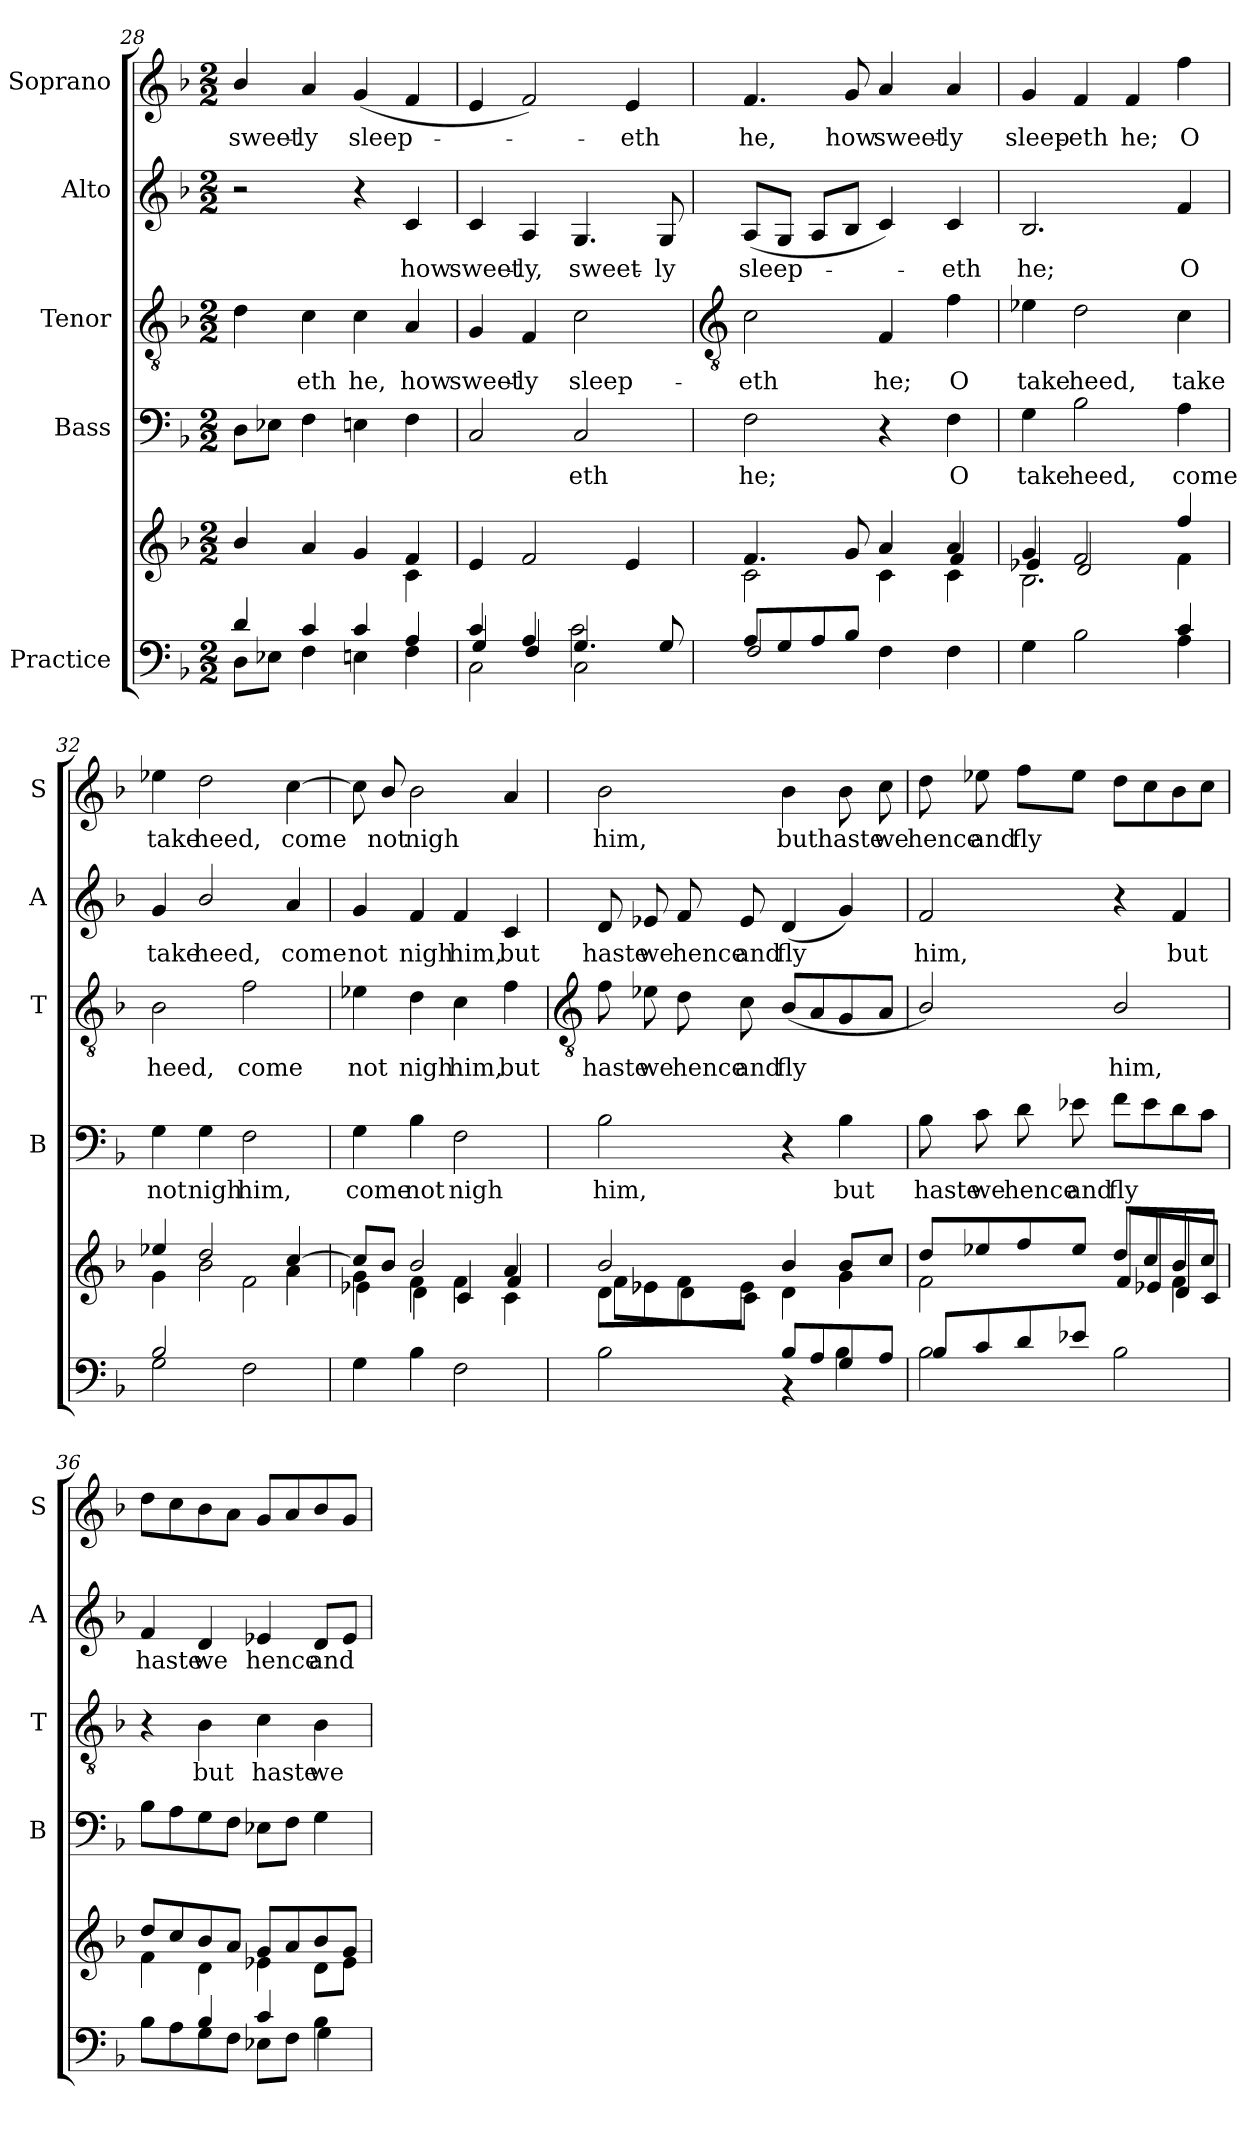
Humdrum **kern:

**kern	**kern	**kern	**text	**kern	**text	**kern	**text	**kern	**text
*part5	*part5	*part4	*part4	*part3	*part3	*part2	*part2	*part1	*part1
*staff6	*staff5	*staff4	*staff4	*staff3	*staff3	*staff2	*staff2	*staff1	*staff1
*I"Practice	*	*I"Bass	*	*I"Tenor	*	*I"Alto	*	*I"Soprano	*
*	*	*I'B	*	*I'T	*	*I'A	*	*I'S	*
*clefF4	*clefG2	*clefF4	*	*clefGv2	*	*clefG2	*	*clefG2	*
*k[b-]	*k[b-]	*k[b-]	*	*k[b-]	*	*k[b-]	*	*k[b-]	*
*F:	*F:	*F:	*	*F:	*	*F:	*	*F:	*
*M2/2	*M2/2	*M2/2	*	*M2/2	*	*M2/2	*	*M2/2	*
=28	=28	=28	=28	=28	=28	=28	=28	=28	=28
*^	*^	*	*	*	*	*	*	*	*
!	!	!	!	!	!	!	!	!	!	!	!LO:LY:b
4d/	8DL	4b-/	2ryy	8DL	.	4d	.	2r	.	4b-/	sweet-
.	8E-XJ	.	.	8E-XJ	.	.	.	.	.	.	.
!	!	!	!	!	!	!	!LO:LY:b	!	!	!	!LO:LY:b
4c	4F	4a	.	4F	.	4c	eth	.	.	4a	-ly
!	!	!	!	!	!	!	!LO:LY:b	!	!	!	!LO:LY:b
4c	4En	4g	4ryy	4En	.	4c	he,	4r	.	(<4g	sleep-
!	!	!	!	!	!	!	!LO:LY:b	!	!LO:LY:b	!	!
4A	4F	4f	4c	4F	.	4A	how	4c	how	4f	.
=29	=29	=29	=29	=29	=29	=29	=29	=29	=29	=29	=29
*	*^	*	*	*	*	*	*	*	*	*	*
!	!	!	!	!	!	!	!	!LO:LY:b	!	!LO:LY:b	!	!
*	*	*	*v	*v	*	*	*	*	*	*	*	*
4c/	4G/	2C\	4e	2C	.	4G	sweet-	4c	sweet-	4e	.
!	!	!	!	!	!	!	!LO:LY:b	!	!LO:LY:b	!	!
4A/	4F/	.	2f	.	.	4F	-ly	4A	-ly,	2f)	.
!	!	!	!	!	!LO:LY:b	!	!LO:LY:b	!	!LO:LY:b	!	!
4.G/	2c	2C\	.	2C	eth	2c	sleep-	4.G	sweet-	.	.
!	!	!	!	!	!	!	!	!	!	!	!LO:LY:b
.	.	.	4e	.	.	.	.	.	.	4e	eth
!	!	!	!	!	!	!	!	!	!LO:LY:b	!	!
8G/	.	.	.	.	.	.	.	8G	-ly	.	.
!!LO:LB:g=z
=30	=30	=30	=30	=30	=30	=30	=30	=30	=30	=30	=30
*	*	*	*	*	*	*clefGv2	*	*	*	*	*
*	*	*	*^	*	*	*	*	*	*	*	*
*	*	*	*	*^	*	*	*	*	*	*	*	*
!	!	!	!	!	!	!	!LO:LY:b	!	!LO:LY:b	!	!LO:LY:b	!	!LO:LY:b
8A/L	2ryy	2F	4.f	2ryy	2c\	2F	he;	2c	-eth	(<8AL	sleep-	4.f	he,
8G/	.	.	.	.	.	.	.	.	.	8GJ	.	.	.
8A/	.	.	.	.	.	.	.	.	.	8AL	.	.	.
!	!	!	!	!	!	!	!	!	!	!	!	!	!LO:LY:b
8B-/J	.	.	8g	.	.	.	.	.	.	8B-J	.	8g	how
!	!	!	!	!	!	!	!	!	!LO:LY:b	!	!	!	!LO:LY:b
2ryy	4F	4ryy	4a	4c	4ryy	4r	.	4F	he;	4c)	.	4a	sweet-
!	!	!	!	!	!	!	!LO:LY:b	!	!LO:LY:b	!	!LO:LY:b	!	!LO:LY:b
.	4ryy	4F	4a	4c	4f	4F	O	4f	O	4c	eth	4a	-ly
=31	=31	=31	=31	=31	=31	=31	=31	=31	=31	=31	=31	=31	=31
!	!	!	!	!	!	!	!LO:LY:b	!	!LO:LY:b	!	!LO:LY:b	!	!LO:LY:b
*	*v	*v	*	*	*	*	*	*	*	*	*	*	*
2.ryy	4G	4g	2.B-\	4e-X/	4G	take	4e-X	take	2.B-	he;	4g	sleep-
!	!	!	!	!	!	!LO:LY:b	!	!LO:LY:b	!	!	!	!LO:LY:b
.	2B-	2f	.	2d	2B-	heed,	2d	heed,	.	.	4f	-eth
!	!	!	!	!	!	!	!	!	!	!	!	!LO:LY:b
.	.	.	.	.	.	.	.	.	.	.	4f	he;
!	!	!	!	!	!	!LO:LY:b	!	!LO:LY:b	!	!LO:LY:b	!	!LO:LY:b
4c	4A	4ff	4f\	4ryy	4A	come	4c	take	4f	O	4ff	O
=32	=32	=32	=32	=32	=32	=32	=32	=32	=32	=32	=32	=32
!	!	!	!	!	!	!LO:LY:b	!	!LO:LY:b	!	!LO:LY:b	!	!LO:LY:b
2B-	2G	4ee-X	4g\	2ryy	4G	not	2B-	heed,	4g	take	4ee-X	take
!	!	!	!	!	!	!LO:LY:b	!	!	!	!LO:LY:b	!	!LO:LY:b
.	.	2dd	2b-	.	4G	nigh	.	.	2b-/	heed,	2dd	heed,
!	!	!	!	!	!	!LO:LY:b	!	!LO:LY:b	!	!	!	!
2ryy	2F	.	.	2f\	2F	him,	2f	come	.	.	.	.
!	!	!	!	!	!	!	!	!	!	!LO:LY:b	!	!LO:LY:b
.	.	[4cc/	4a	.	.	.	.	.	4a	come	[4cc	come
*v	*v	*	*	*	*	*	*	*	*	*	*	*
=33	=33	=33	=33	=33	=33	=33	=33	=33	=33	=33	=33
!	!	!	!	!	!LO:LY:b	!	!LO:LY:b	!	!LO:LY:b	!	!
4G	8cc/L]	4g\	4e-X\	4G	come	4e-X	not	4g	not	8cc]	.
!	!	!	!	!	!	!	!	!	!	!	!LO:LY:b
.	8b-/J	.	.	.	.	.	.	.	.	8b-/	not
!	!	!	!	!	!LO:LY:b	!	!LO:LY:b	!	!LO:LY:b	!	!LO:LY:b
4B-	2b-/	4f\	4d\	4B-	not	4d	nigh	4f	nigh	2b-	nigh
!	!	!	!	!	!LO:LY:b	!	!LO:LY:b	!	!LO:LY:b	!	!
2F	.	4f	4c	2F	nigh	4c	him,	4f	him,	.	.
!	!	!	!	!	!	!	!LO:LY:b	!	!LO:LY:b	!	!
.	4a	4c	4f	.	.	4f	but	4c	but	4a	.
!!LO:LB:g=z
=34	=34	=34	=34	=34	=34	=34	=34	=34	=34	=34	=34
*	*	*	*	*	*	*clefGv2	*	*	*	*	*
*^	*	*	*	*	*	*	*	*	*	*	*
!	!	!	!	!	!	!LO:LY:b	!	!LO:LY:b	!	!LO:LY:b	!	!LO:LY:b
2ryy	2B-	2b-/	8d\L	8f\L	2B-	him,	8f	haste	8d	haste	2b-	him,
!	!	!	!	!	!	!	!	!LO:LY:b	!	!LO:LY:b	!	!
.	.	.	8e-X\	8e-X\	.	.	8e-X	we	8e-X	we	.	.
!	!	!	!	!	!	!	!	!LO:LY:b	!	!LO:LY:b	!	!
.	.	.	8f\	8d\	.	.	8d	hence	8f	hence	.	.
!	!	!	!	!	!	!	!	!LO:LY:b	!	!LO:LY:b	!	!
.	.	.	8e-\J	8c\J	.	.	8c	and	8e-	and	.	.
!	!	!	!	!	!	!	!	!LO:LY:b	!	!LO:LY:b	!	!LO:LY:b
8B-/L	4r	4b-/	4d	2ryy	4r	.	(<8B-L	fly	(<4d	fly	4b-	but
8A/	.	.	.	.	.	.	8A	.	.	.	.	.
!	!	!	!	!	!	!LO:LY:b	!	!	!	!	!	!LO:LY:b
8G/	4B-	8b-/L	4g\	.	4B-	but	8G	.	4g)	.	8b-	haste
!	!	!	!	!	!	!	!	!	!	!	!	!LO:LY:b
8A/J	.	8cc/J	.	.	.	.	8AJ	.	.	.	8cc	we
=35	=35	=35	=35	=35	=35	=35	=35	=35	=35	=35	=35	=35
!	!	!	!	!	!	!LO:LY:b	!	!	!	!LO:LY:b	!	!LO:LY:b
2B-\	8B-/L	8dd/L	2f\	2ryy	8B-	haste	2B-/)	.	2f	him,	8dd	hence
!	!	!	!	!	!	!LO:LY:b	!	!	!	!	!	!LO:LY:b
.	8c/	8ee-X/	.	.	8c	we	.	.	.	.	8ee-X	and
!	!	!	!	!	!	!LO:LY:b	!	!	!	!	!	!LO:LY:b
.	8d/	8ff/	.	.	8d	hence	.	.	.	.	8ffL	fly
!	!	!	!	!	!	!LO:LY:b	!	!	!	!	!	!
.	8e-X/J	8ee-/J	.	.	8e-X	and	.	.	.	.	8ee-J	.
!	!	!	!	!	!	!LO:LY:b	!	!LO:LY:b	!	!	!	!
2B-\	2ryy	8dd/L	4ryy	8f/L	8fL	fly	2B-/	him,	4r	.	8ddL	.
.	.	8cc/	.	8e-/	8e-	.	.	.	.	.	8cc	.
!	!	!	!	!	!	!	!	!	!	!LO:LY:b	!	!
.	.	8b-/	4f\	8d/	8d	.	.	.	4f	but	8b-	.
.	.	8cc/J	.	8c/J	8cJ	.	.	.	.	.	8ccJ	.
=36	=36	=36	=36	=36	=36	=36	=36	=36	=36	=36	=36	=36
!	!	!	!	!	!	!	!	!	!	!LO:LY:b	!	!
*	*	*	*v	*v	*	*	*	*	*	*	*	*
4ryy	8B-L	8dd/L	4f\	8B-L	.	4r	.	4f	haste	8ddL	.
.	8A	8cc/	.	8A	.	.	.	.	.	8cc	.
!	!	!	!	!	!	!	!LO:LY:b	!	!LO:LY:b	!	!
4B-/	8G	8b-/	4d\	8G	.	4B-	but	4d	we	8b-	.
.	8FJ	8a/J	.	8FJ	.	.	.	.	.	8aJ	.
!	!	!	!	!	!	!	!LO:LY:b	!	!LO:LY:b	!	!
4c/	8E-XL	8gL	4e-X\	8E-XL	.	4c	haste	4e-X	hence	8gL	.
.	8FJ	8a	.	8FJ	.	.	.	.	.	8a	.
!	!	!	!	!	!	!	!LO:LY:b	!	!LO:LY:b	!	!
4B-\	4G	8b-	8dL	4G	.	4B-	we	8dL	and	8b-	.
.	.	8gJ	8e-J	.	.	.	.	8e-J	.	8gJ	.
*v	*v	*	*	*	*	*	*	*	*	*	*
*	*v	*v	*	*	*	*	*	*	*	*
=	=	=	=	=	=	=	=	=	=
*-	*-	*-	*-	*-	*-	*-	*-	*-	*-
